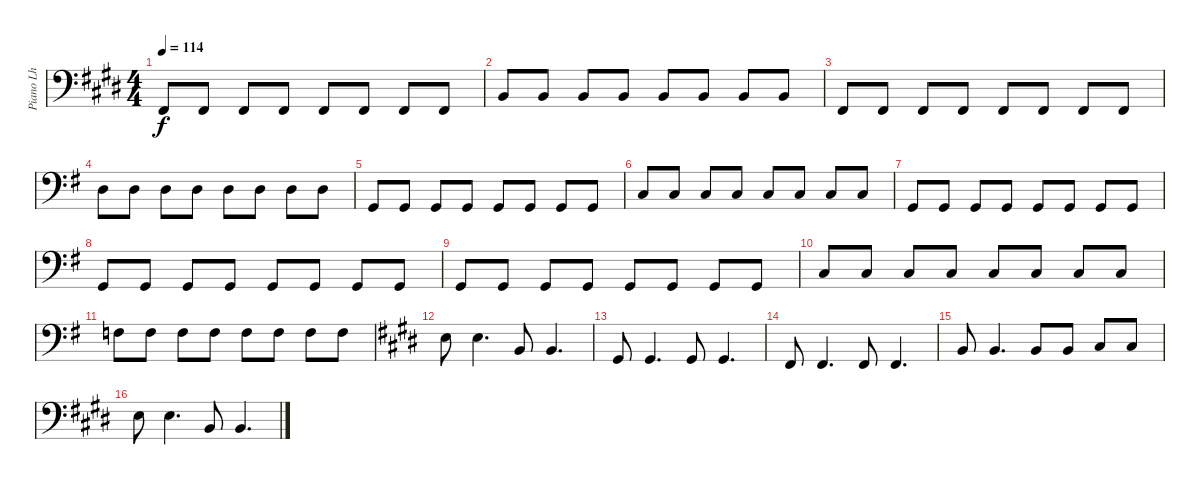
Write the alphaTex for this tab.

\track ("Piano Lh" "Piano Lh") {instrument brightacousticpiano}
\staff {score}
\tuning (G2 D2 A1 E1 B0) {hide}
\ts (4 4)
\tempo 114
\clef f4
\ks e
4.2.8{dy f} 4.2.8 4.2.8 4.2.8 4.2.8 4.2.8 4.2.8 4.2.8 |
4.1.8 4.1.8 4.1.8 4.1.8 4.1.8 4.1.8 4.1.8 4.1.8 |
4.2.8 4.2.8 4.2.8 4.2.8 4.2.8 4.2.8 4.2.8 4.2.8 |
\ks g
7.1.8 7.1.8 7.1.8 7.1.8 7.1.8 7.1.8 7.1.8 7.1.8 |
0.1.8 0.1.8 0.1.8 0.1.8 0.1.8 0.1.8 0.1.8 0.1.8 |
5.1.8 5.1.8 5.1.8 5.1.8 5.1.8 5.1.8 5.1.8 5.1.8 |
0.1.8 0.1.8 0.1.8 0.1.8 0.1.8 0.1.8 0.1.8 0.1.8 |
0.1.8 0.1.8 0.1.8 0.1.8 0.1.8 0.1.8 0.1.8 0.1.8 |
0.1.8 0.1.8 0.1.8 0.1.8 0.1.8 0.1.8 0.1.8 0.1.8 |
5.1.8 5.1.8 5.1.8 5.1.8 5.1.8 5.1.8 5.1.8 5.1.8 |
10.1.8 10.1.8 10.1.8 10.1.8 10.1.8 10.1.8 10.1.8 10.1.8 |
\ks e
9.1.8 9.1.4{d} 4.1.8 4.1.4{d} |
1.1.8 1.1.4{d} 1.1.8 1.1.4{d} |
4.2.8 4.2.4{d} 4.2.8 4.2.4{d} |
4.1.8 4.1.4{d} 4.1.8 4.1.8 6.1.8 6.1.8 |
9.1.8 9.1.4{d} 4.1.8 4.1.4{d}
